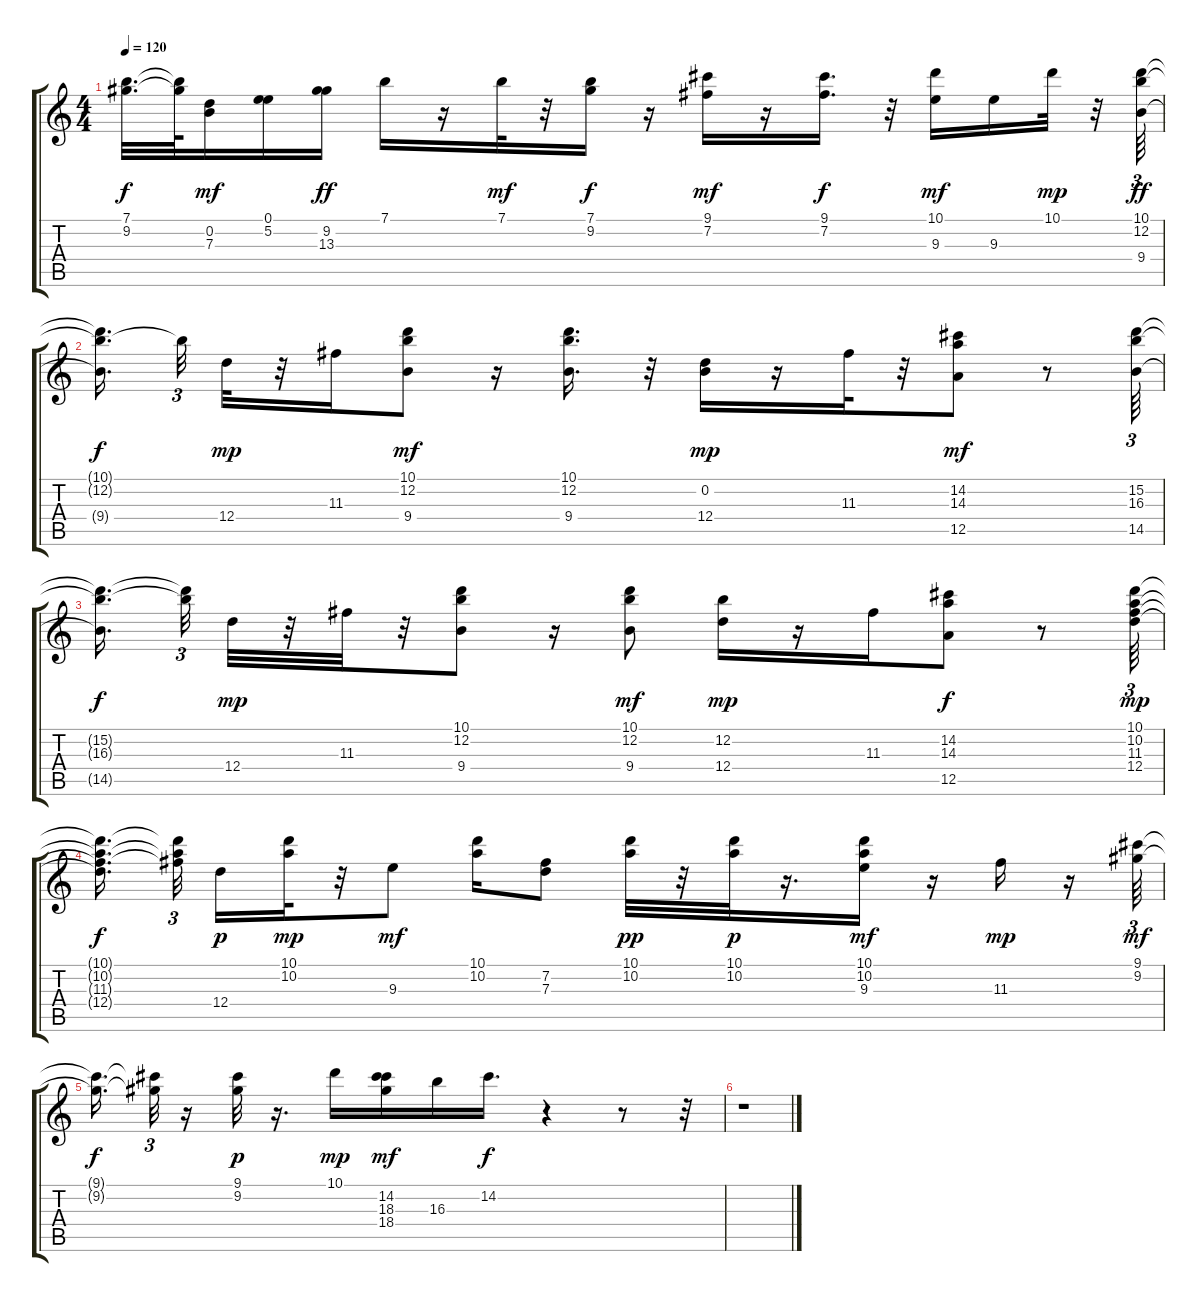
\track "" {instrument acousticguitarsteel}
\staff {score tabs}
\tuning (E4 B3 G3 D3 A2 E2) {hide}
\ts (4 4)
\tempo 120
\clef g2
\ks c
(7.1{t} 9.2{t}).32{d dy f} (7.1{t} 9.2{t}).64 (0.2 7.3).16{dy mf} (0.1 5.2).16 (9.2 13.3).16{dy ff} 7.1.16 r.16 7.1.32{dy mf} r.32 (7.1 9.2).16{dy f} r.16 (9.1 7.2).16{dy mf} r.16 (9.1 7.2).16{d dy f} r.32 (10.1 9.3).16{dy mf} 9.3.16 10.1.32{dy mp} r.32 (10.1 12.2 9.4).64{tu (3 2) dy ff} |
(10.1{t} 12.2{t} 9.4{t}).16{d dy f beam splitsecondary} 12.2{t}.32{tu (3 2)} 12.4.32{dy mp} r.32 11.3.16 (10.1 12.2 9.4).8{dy mf} r.16 (10.1 12.2 9.4).16{d} r.32 (0.2 12.4).16{dy mp} r.16 11.3.32 r.32 (14.2 14.3 12.5).8{dy mf} r.8 (15.2 16.3 14.5).64{tu (3 2)} |
(15.2{t} 16.3{t} 14.5{t}).16{d dy f beam splitsecondary} (15.2{t} 16.3{t}).32{tu (3 2)} 12.4.32{dy mp} r.32 11.3.32 r.32 (10.1 12.2 9.4).8 r.16 (10.1 12.2 9.4).8{dy mf} (12.2 12.4).16{dy mp} r.16 11.3.16 (14.2 14.3 12.5).8{dy f} r.8 (10.1 10.2 11.3 12.4).64{tu (3 2) dy mp} |
(10.1{t} 10.2{t} 11.3{t} 12.4{t}).16{d dy f beam splitsecondary} (10.1{t} 10.2{t} 11.3{t}).32{tu (3 2) beam splitsecondary} 12.4.16{dy p} (10.1 10.2).32{dy mp} r.32 9.3.8{dy mf} (10.1 10.2).16 (7.2 7.3).8 (10.1 10.2).32{dy pp} r.32 (10.1 10.2).32{dy p} r.16{d} (10.1 10.2 9.3).16{dy mf} r.16 11.3.16{dy mp} r.16 (9.1 9.2).64{tu (3 2) dy mf} |
(9.1{t} 9.2{t}).16{d dy f} (9.1{t} 9.2{t}).32{tu (3 2)} r.16 (9.1 9.2).32{dy p} r.16{d} 10.1.16{dy mp} (14.2 18.3 18.4).16{dy mf} 16.3.16 14.2.16{d dy f} r.4 r.8 r.32 |
r.1
